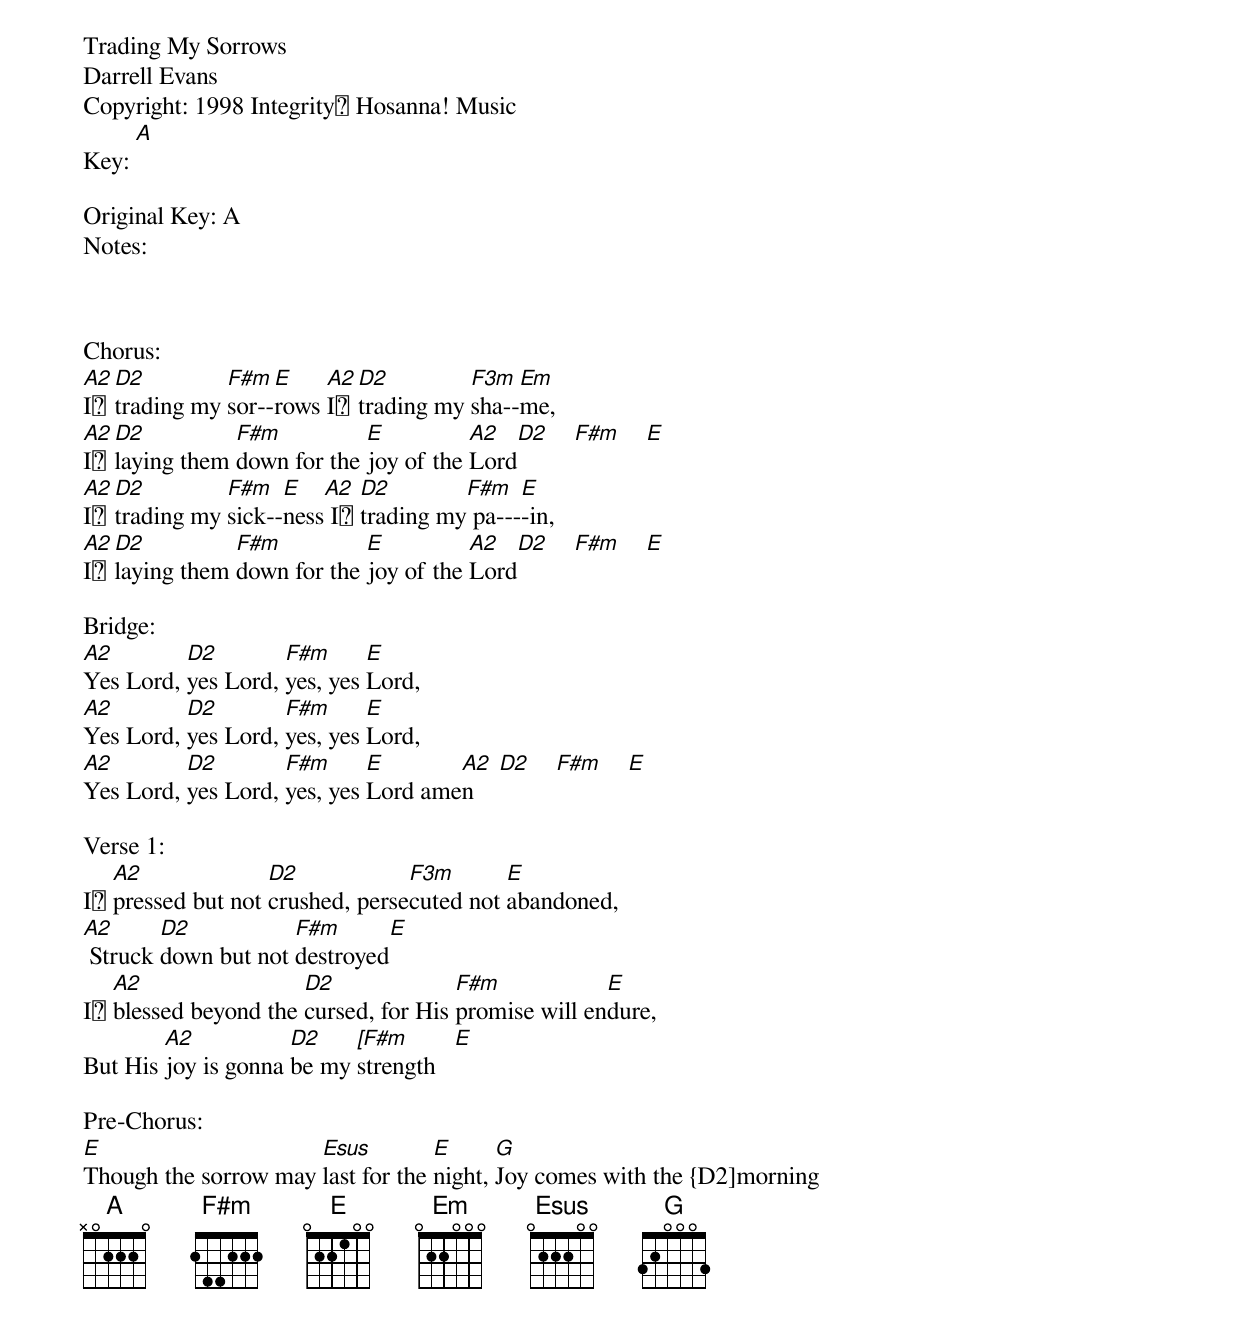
Trading My Sorrows
Darrell Evans
Copyright: 1998 Integrity痴 Hosanna! Music
Key: [A]

Original Key: A
Notes:



Chorus:
[A2]I知 [D2]trading my [F#m]sor--[E]rows [A2]I知 [D2]trading my [F3m]sha--[Em]me,
[A2]I知 [D2]laying them [F#m]down for the [E]joy of the [A2]Lord[D2]    [F#m]    [E]
[A2]I知 [D2]trading my [F#m]sick--[E]ness[A2] I知 [D2]trading my[F#m] pa---[E]-in,
[A2]I知 [D2]laying them [F#m]down for the [E]joy of the [A2]Lord[D2]    [F#m]    [E]

Bridge:
[A2]Yes Lord, [D2]yes Lord, [F#m]yes, yes [E]Lord,
[A2]Yes Lord, [D2]yes Lord, [F#m]yes, yes [E]Lord,
[A2]Yes Lord, [D2]yes Lord, [F#m]yes, yes [E]Lord ame[A2]n    [D2]    [F#m]    [E]

Verse 1:
I知 [A2]pressed but not [D2]crushed, perse[F3m]cuted not [E]abandoned,
[A2] Struck [D2]down but not [F#m]destroyed[E]
I知 [A2]blessed beyond the [D2]cursed, for His [F#m]promise will en[E]dure,
But His [A2]joy is gonna [D2]be my [[F#m]strength   [E]

Pre-Chorus:
[E]Though the sorrow may [Esus]last for the [E]night, [G]Joy comes with the {D2]morning
